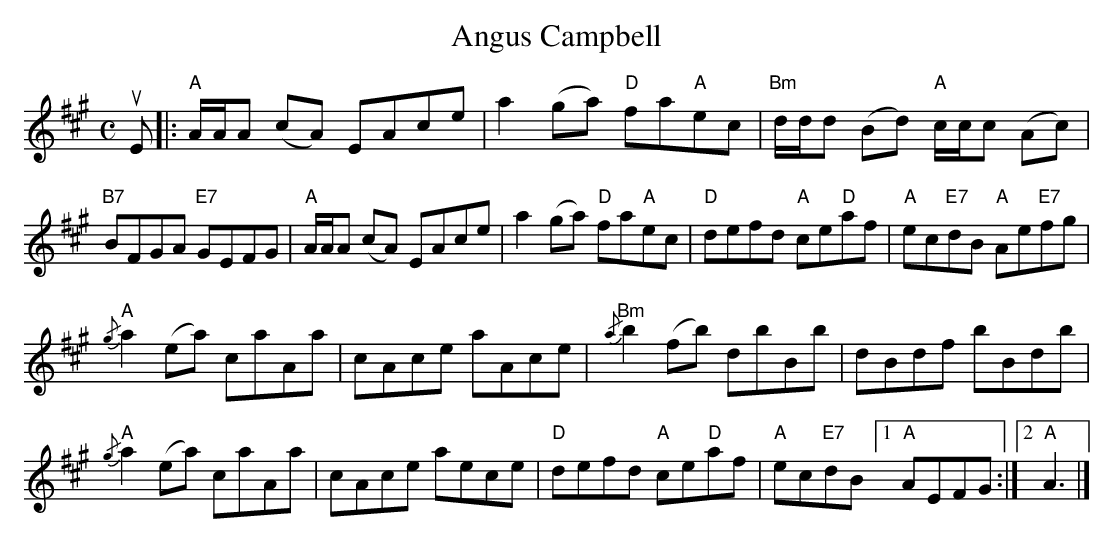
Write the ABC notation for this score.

X:1
T:Angus Campbell
M:C
Q:180
K:A
uE|:\
"A"A/A/A (cA) EAce|a2(ga) "D"fa"A"ec| "Bm"d/d/d (Bd) "A"c/c/c (Ac)|
"B7"BFGA "E7"GEFG| "A"A/A/A (cA) EAce| a2 (ga) "D"fa"A"ec| "D"defd "A"ce"D"af| "A"ec"E7"dB "A"Ae"E7"fg|
"A"{/g}a2 (ea) caAa| cAce aAce| "Bm"{/a}b2(fb) dbBb| dBdf bBdb|
"A"{/g}a2 (ea) caAa| cAce aece| "D"defd "A"ce"D"af|"A"ec"E7"dB [1 "A"AEFG :| [2 "A"A3|]
